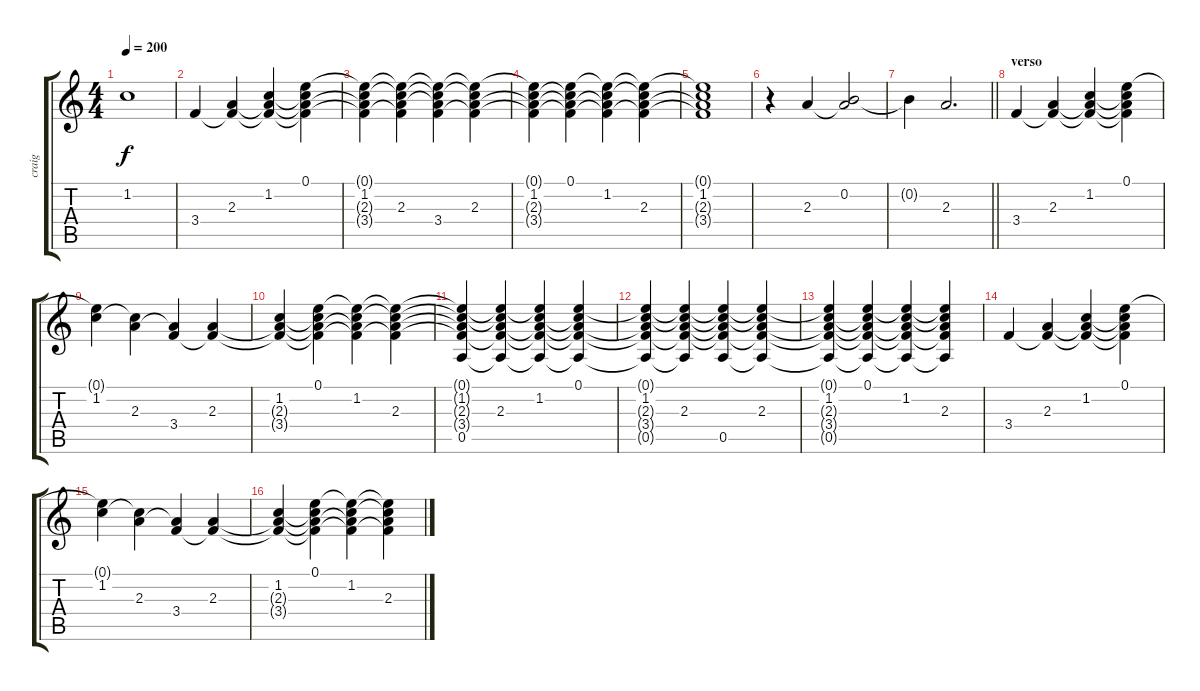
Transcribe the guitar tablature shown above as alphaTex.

\track ("craig" "craig") {mute instrument acousticguitarsteel}
\staff {score tabs}
\tuning (E4 B3 G3 D3 A2 E2) {hide}
\ts (4 4)
\tempo 200
\clef g2
\ks c
1.2{t}.1{dy f} |
3.4.4 (2.3 3.4{t}).4 (1.2 2.3{t} 3.4{t}).4 (0.1 1.2{t} 2.3{t} 3.4{t}).4 |
(0.1{t} 1.2 2.3{t} 3.4{t}).4 (0.1{t} 1.2{t} 2.3 3.4{t}).4 (0.1{t} 1.2{t} 2.3{t} 3.4).4 (0.1{t} 1.2{t} 2.3 3.4{t}).4 |
(0.1{t} 1.2 2.3{t} 3.4{t}).4 (0.1 1.2{t} 2.3{t} 3.4{t}).4 (0.1{t} 1.2 2.3{t} 3.4{t}).4 (0.1{t} 1.2{t} 2.3 3.4{t}).4 |
(0.1{t} 1.2 2.3{t} 3.4{t}).1 |
r.4 2.3.4 (0.2 2.3{t}).2 |
\barLineRight lightlight
0.2{t}.4 2.3.2{d} |
\section ("" "verso")
3.4.4 (2.3 3.4{t}).4 (1.2 2.3{t} 3.4{t}).4 (0.1 1.2{t} 2.3{t} 3.4{t}).4 |
(0.1{t} 1.2).4 (1.2{t} 2.3).4 (2.3{t} 3.4).4 (2.3 3.4{t}).4 |
(1.2 2.3{t} 3.4{t}).4 (0.1 1.2{t} 2.3{t} 3.4{t}).4 (0.1{t} 1.2 2.3{t} 3.4{t}).4 (0.1{t} 1.2{t} 2.3 3.4{t}).4 |
(0.1{t} 1.2{t} 2.3{t} 3.4{t} 0.5).4 (0.1{t} 1.2{t} 2.3 3.4{t} 0.5{t}).4 (0.1{t} 1.2 2.3{t} 3.4{t} 0.5{t}).4 (0.1 1.2{t} 2.3{t} 3.4{t} 0.5{t}).4 |
(0.1{t} 1.2 2.3{t} 3.4{t} 0.5{t}).4 (0.1{t} 1.2{t} 2.3 3.4{t} 0.5{t}).4 (0.1{t} 1.2{t} 2.3{t} 3.4{t} 0.5).4 (0.1{t} 1.2{t} 2.3 3.4{t} 0.5{t}).4 |
(0.1{t} 1.2 2.3{t} 3.4{t} 0.5{t}).4 (0.1 1.2{t} 2.3{t} 3.4{t} 0.5{t}).4 (0.1{t} 1.2 2.3{t} 3.4{t} 0.5{t}).4 (0.1{t} 1.2{t} 2.3 3.4{t} 0.5{t}).4 |
3.4.4 (2.3 3.4{t}).4 (1.2 2.3{t} 3.4{t}).4 (0.1 1.2{t} 2.3{t} 3.4{t}).4 |
(0.1{t} 1.2).4 (1.2{t} 2.3).4 (2.3{t} 3.4).4 (2.3 3.4{t}).4 |
(1.2 2.3{t} 3.4{t}).4 (0.1 1.2{t} 2.3{t} 3.4{t}).4 (0.1{t} 1.2 2.3{t} 3.4{t}).4 (0.1{t} 1.2{t} 2.3 3.4{t}).4
